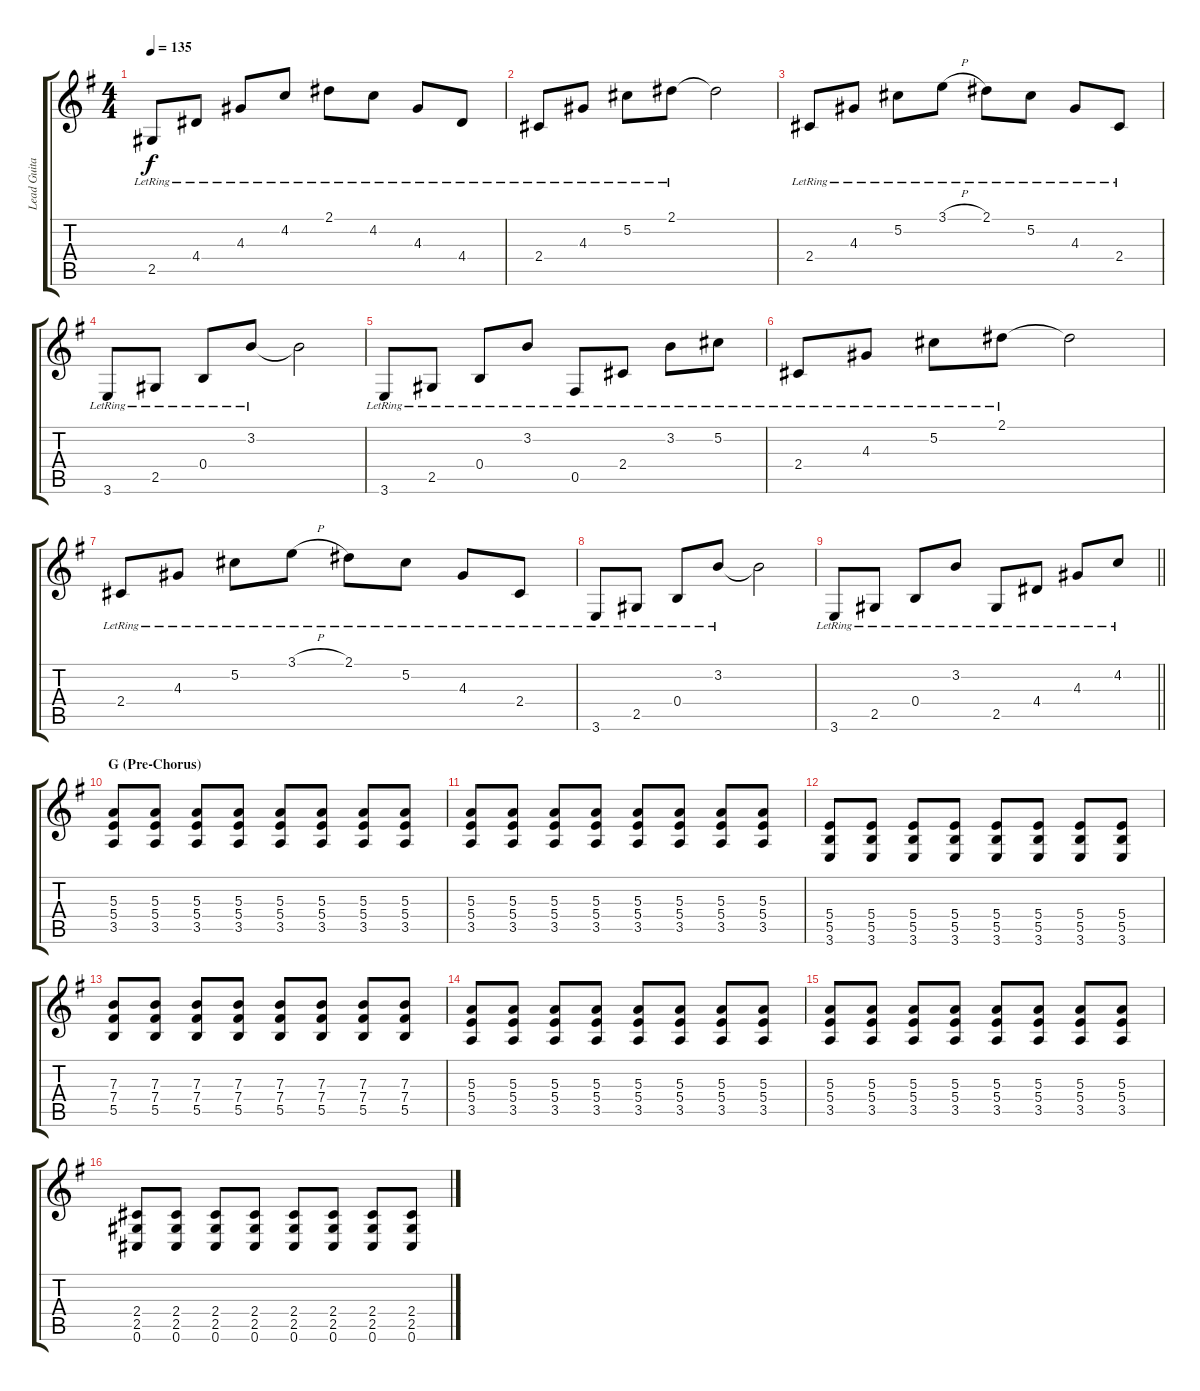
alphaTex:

\track ("Lead Guitar (Kristian Niemann)" "Lead Guita") {instrument distortionguitar}
\staff {score tabs}
\tuning (Db4 Ab3 E3 B2 Gb2 Db2) {hide}
\ts (4 4)
\tempo 135
\clef g2
\ks eminor
2.5{lr}.8{dy f} 4.4{lr}.8 4.3{lr}.8 4.2{lr}.8 2.1{lr}.8 4.2{lr}.8 4.3{lr}.8 4.4{lr}.8 |
2.4{lr}.8 4.3{lr}.8 5.2{lr}.8 2.1{lr}.8 2.1{t}.2 |
2.4{lr}.8 4.3{lr}.8 5.2{lr}.8 3.1{h lr}.8 2.1{lr}.8 5.2{lr}.8 4.3{lr}.8 2.4{lr}.8 |
3.6{lr}.8 2.5{lr}.8 0.4{lr}.8 3.2{lr}.8 3.2{t}.2 |
3.6{lr}.8 2.5{lr}.8 0.4{lr}.8 3.2{lr}.8 0.5{lr}.8 2.4{lr}.8 3.2{lr}.8 5.2{lr}.8 |
2.4{lr}.8 4.3{lr}.8 5.2{lr}.8 2.1{lr}.8 2.1{t}.2 |
2.4{lr}.8 4.3{lr}.8 5.2{lr}.8 3.1{h lr}.8 2.1{lr}.8 5.2{lr}.8 4.3{lr}.8 2.4{lr}.8 |
3.6{lr}.8 2.5{lr}.8 0.4{lr}.8 3.2{lr}.8 3.2{t}.2 |
\barLineRight lightlight
3.6{lr}.8 2.5{lr}.8 0.4{lr}.8 3.2{lr}.8 2.5{lr}.8 4.4{lr}.8 4.3{lr}.8 4.2{lr}.8 |
\section ("" "G (Pre-Chorus)")
(5.3 5.4 3.5).8{volume 13 instrument distortionguitar} (5.3 5.4 3.5).8 (5.3 5.4 3.5).8 (5.3 5.4 3.5).8 (5.3 5.4 3.5).8 (5.3 5.4 3.5).8 (5.3 5.4 3.5).8 (5.3 5.4 3.5).8 |
(5.3 5.4 3.5).8 (5.3 5.4 3.5).8 (5.3 5.4 3.5).8 (5.3 5.4 3.5).8 (5.3 5.4 3.5).8 (5.3 5.4 3.5).8 (5.3 5.4 3.5).8 (5.3 5.4 3.5).8 |
(5.4 5.5 3.6).8 (5.4 5.5 3.6).8 (5.4 5.5 3.6).8 (5.4 5.5 3.6).8 (5.4 5.5 3.6).8 (5.4 5.5 3.6).8 (5.4 5.5 3.6).8 (5.4 5.5 3.6).8 |
(7.3 7.4 5.5).8 (7.3 7.4 5.5).8 (7.3 7.4 5.5).8 (7.3 7.4 5.5).8 (7.3 7.4 5.5).8 (7.3 7.4 5.5).8 (7.3 7.4 5.5).8 (7.3 7.4 5.5).8 |
(5.3 5.4 3.5).8 (5.3 5.4 3.5).8 (5.3 5.4 3.5).8 (5.3 5.4 3.5).8 (5.3 5.4 3.5).8 (5.3 5.4 3.5).8 (5.3 5.4 3.5).8 (5.3 5.4 3.5).8 |
(5.3 5.4 3.5).8 (5.3 5.4 3.5).8 (5.3 5.4 3.5).8 (5.3 5.4 3.5).8 (5.3 5.4 3.5).8 (5.3 5.4 3.5).8 (5.3 5.4 3.5).8 (5.3 5.4 3.5).8 |
(2.4 2.5 0.6).8 (2.4 2.5 0.6).8 (2.4 2.5 0.6).8 (2.4 2.5 0.6).8 (2.4 2.5 0.6).8 (2.4 2.5 0.6).8 (2.4 2.5 0.6).8 (2.4 2.5 0.6).8
